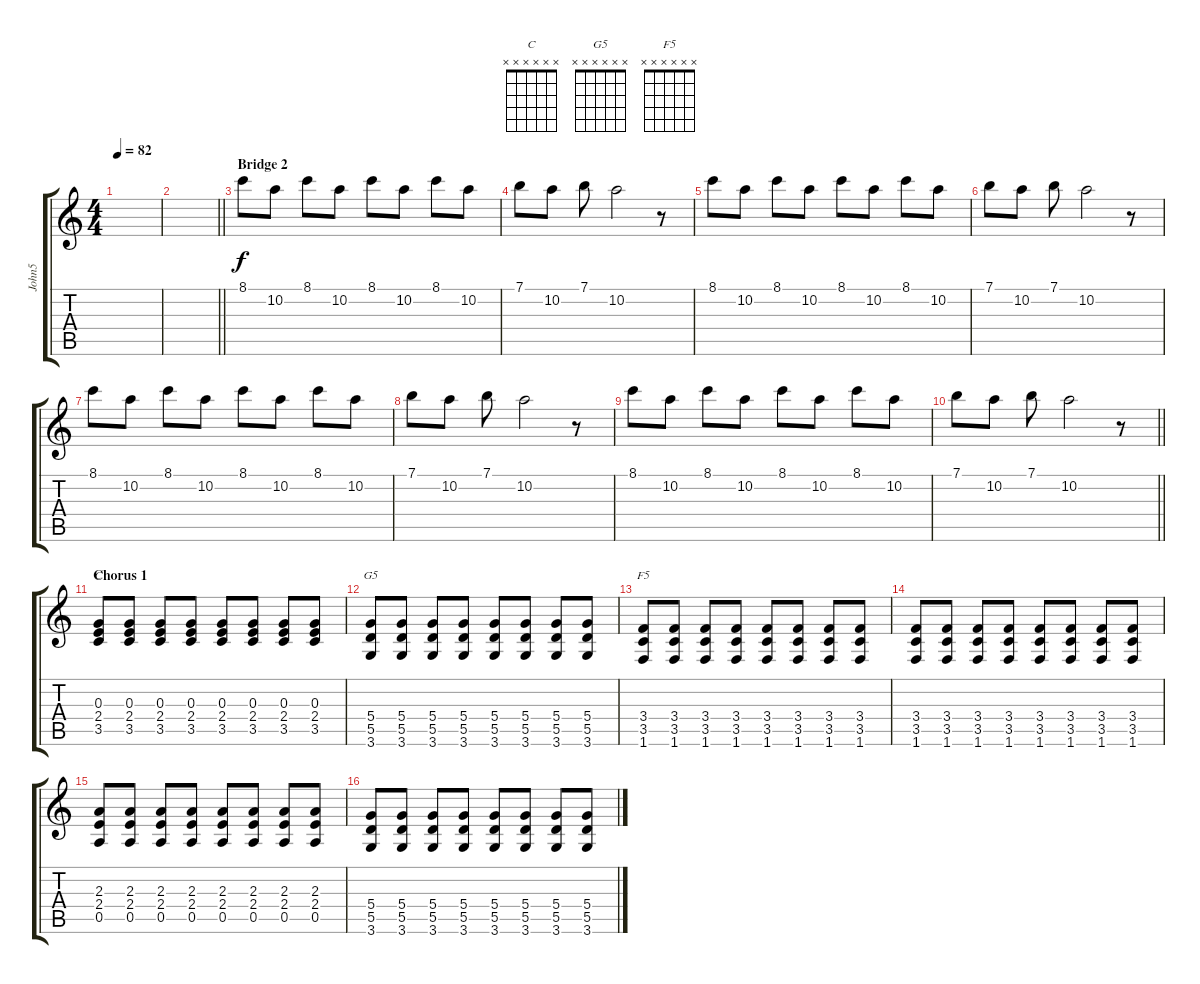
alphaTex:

\track ("John5" "John5") {instrument electricguitarclean}
\staff {score tabs}
\tuning (E4 B3 G3 D3 A2 E2) {hide}
\chord ("C" x x x x x x)
\chord ("G5" x x x x x x)
\chord ("F5" x x x x x x)
\ts (4 4)
\tempo 82
\clef g2
\ks c
|
\barLineRight lightlight
|
\section ("" "Bridge 2")
8.1.8 10.2.8 8.1.8 10.2.8 8.1.8 10.2.8 8.1.8 10.2.8 |
7.1.8 10.2.8 7.1.8 10.2.2 r.8 |
8.1.8 10.2.8 8.1.8 10.2.8 8.1.8 10.2.8 8.1.8 10.2.8 |
7.1.8 10.2.8 7.1.8 10.2.2 r.8 |
8.1.8 10.2.8 8.1.8 10.2.8 8.1.8 10.2.8 8.1.8 10.2.8 |
7.1.8 10.2.8 7.1.8 10.2.2 r.8 |
8.1.8 10.2.8 8.1.8 10.2.8 8.1.8 10.2.8 8.1.8 10.2.8 |
\barLineRight lightlight
7.1.8 10.2.8 7.1.8 10.2.2 r.8 |
\section ("" "Chorus 1")
(0.3 2.4 3.5).8{ch "C"} (0.3 2.4 3.5).8 (0.3 2.4 3.5).8 (0.3 2.4 3.5).8 (0.3 2.4 3.5).8 (0.3 2.4 3.5).8 (0.3 2.4 3.5).8 (0.3 2.4 3.5).8 |
(5.4 5.5 3.6).8{ch "G5"} (5.4 5.5 3.6).8 (5.4 5.5 3.6).8 (5.4 5.5 3.6).8 (5.4 5.5 3.6).8 (5.4 5.5 3.6).8 (5.4 5.5 3.6).8 (5.4 5.5 3.6).8 |
(3.4 3.5 1.6).8{ch "F5"} (3.4 3.5 1.6).8 (3.4 3.5 1.6).8 (3.4 3.5 1.6).8 (3.4 3.5 1.6).8 (3.4 3.5 1.6).8 (3.4 3.5 1.6).8 (3.4 3.5 1.6).8 |
(3.4 3.5 1.6).8 (3.4 3.5 1.6).8 (3.4 3.5 1.6).8 (3.4 3.5 1.6).8 (3.4 3.5 1.6).8 (3.4 3.5 1.6).8 (3.4 3.5 1.6).8 (3.4 3.5 1.6).8 |
(2.3 2.4 0.5).8 (2.3 2.4 0.5).8 (2.3 2.4 0.5).8 (2.3 2.4 0.5).8 (2.3 2.4 0.5).8 (2.3 2.4 0.5).8 (2.3 2.4 0.5).8 (2.3 2.4 0.5).8 |
(5.4 5.5 3.6).8 (5.4 5.5 3.6).8 (5.4 5.5 3.6).8 (5.4 5.5 3.6).8 (5.4 5.5 3.6).8 (5.4 5.5 3.6).8 (5.4 5.5 3.6).8 (5.4 5.5 3.6).8
